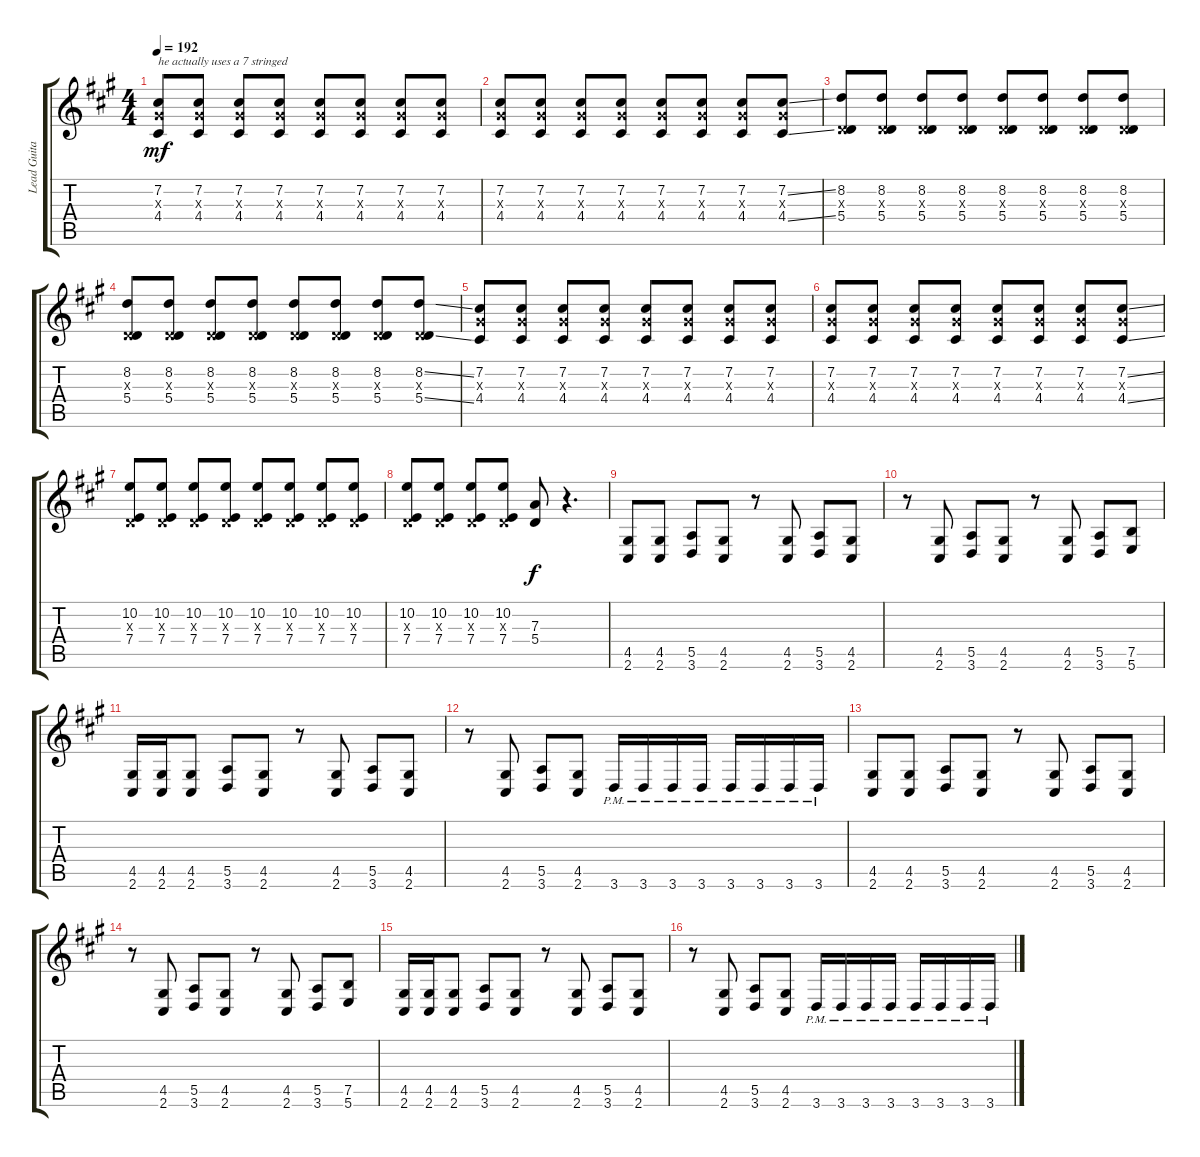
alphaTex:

\track ("Lead Guitar" "Lead Guita") {instrument distortionguitar}
\staff {score tabs}
\tuning (B3 Gb3 D3 A2 E2 B1) {hide}
\ts (4 4)
\tempo 192
\clef g2
\ks f#minor
(7.2 6.3{x} 4.4).8{txt "he actually uses a 7 stringed" dy mf volume 12} (7.2 6.3{x} 4.4).8 (7.2 6.3{x} 4.4).8 (7.2 6.3{x} 4.4).8 (7.2 6.3{x} 4.4).8 (7.2 6.3{x} 4.4).8 (7.2 6.3{x} 4.4).8 (7.2 6.3{x} 4.4).8 |
(7.2 6.3{x} 4.4).8 (7.2 6.3{x} 4.4).8 (7.2 6.3{x} 4.4).8 (7.2 6.3{x} 4.4).8 (7.2 6.3{x} 4.4).8 (7.2 6.3{x} 4.4).8 (7.2 6.3{x} 4.4).8 (7.2{ss} 6.3{x} 4.4{ss}).8 |
(8.2 0.3{x} 5.4).8 (8.2 0.3{x} 5.4).8 (8.2 0.3{x} 5.4).8 (8.2 0.3{x} 5.4).8 (8.2 0.3{x} 5.4).8 (8.2 0.3{x} 5.4).8 (8.2 0.3{x} 5.4).8 (8.2 0.3{x} 5.4).8 |
(8.2 0.3{x} 5.4).8 (8.2 0.3{x} 5.4).8 (8.2 0.3{x} 5.4).8 (8.2 0.3{x} 5.4).8 (8.2 0.3{x} 5.4).8 (8.2 0.3{x} 5.4).8 (8.2 0.3{x} 5.4).8 (8.2{ss} 0.3{x} 5.4{ss}).8 |
(7.2 6.3{x} 4.4).8 (7.2 6.3{x} 4.4).8 (7.2 6.3{x} 4.4).8 (7.2 6.3{x} 4.4).8 (7.2 6.3{x} 4.4).8 (7.2 6.3{x} 4.4).8 (7.2 6.3{x} 4.4).8 (7.2 6.3{x} 4.4).8 |
(7.2 6.3{x} 4.4).8 (7.2 6.3{x} 4.4).8 (7.2 6.3{x} 4.4).8 (7.2 6.3{x} 4.4).8 (7.2 6.3{x} 4.4).8 (7.2 6.3{x} 4.4).8 (7.2 6.3{x} 4.4).8 (7.2{ss} 6.3{x} 4.4{ss}).8 |
(10.2 0.3{x} 7.4).8 (10.2 0.3{x} 7.4).8 (10.2 0.3{x} 7.4).8 (10.2 0.3{x} 7.4).8 (10.2 0.3{x} 7.4).8 (10.2 0.3{x} 7.4).8 (10.2 0.3{x} 7.4).8 (10.2 0.3{x} 7.4).8 |
(10.2 0.3{x} 7.4).8 (10.2 0.3{x} 7.4).8 (10.2 0.3{x} 7.4).8 (10.2 0.3{x} 7.4).8 (7.3 5.4).8{dy f volume 14} r.4{d} |
(4.5 2.6).8 (4.5 2.6).8 (5.5 3.6).8 (4.5 2.6).8 r.8 (4.5 2.6).8 (5.5 3.6).8 (4.5 2.6).8 |
r.8 (4.5 2.6).8 (5.5 3.6).8 (4.5 2.6).8 r.8 (4.5 2.6).8 (5.5 3.6).8 (7.5 5.6).8 |
(4.5 2.6).16 (4.5 2.6).16 (4.5 2.6).8 (5.5 3.6).8 (4.5 2.6).8 r.8 (4.5 2.6).8 (5.5 3.6).8 (4.5 2.6).8 |
r.8 (4.5 2.6).8 (5.5 3.6).8 (4.5 2.6).8 3.6{pm}.16 3.6{pm}.16 3.6{pm}.16 3.6{pm}.16 3.6{pm}.16 3.6{pm}.16 3.6{pm}.16 3.6{pm}.16 |
(4.5 2.6).8 (4.5 2.6).8 (5.5 3.6).8 (4.5 2.6).8 r.8 (4.5 2.6).8 (5.5 3.6).8 (4.5 2.6).8 |
r.8 (4.5 2.6).8 (5.5 3.6).8 (4.5 2.6).8 r.8 (4.5 2.6).8 (5.5 3.6).8 (7.5 5.6).8 |
(4.5 2.6).16 (4.5 2.6).16 (4.5 2.6).8 (5.5 3.6).8 (4.5 2.6).8 r.8 (4.5 2.6).8 (5.5 3.6).8 (4.5 2.6).8 |
r.8 (4.5 2.6).8 (5.5 3.6).8 (4.5 2.6).8 3.6{pm}.16 3.6{pm}.16 3.6{pm}.16 3.6{pm}.16 3.6{pm}.16 3.6{pm}.16 3.6{pm}.16 3.6{pm}.16
